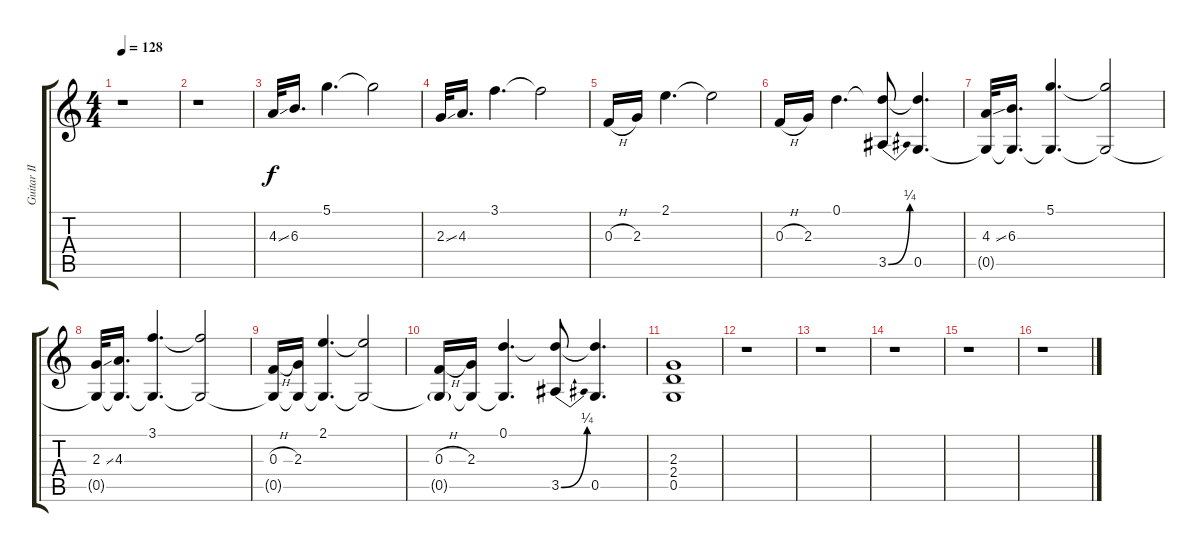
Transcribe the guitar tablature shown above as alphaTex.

\track ("Guitar II (D-G-C-F-A-D)" "Guitar II ") {instrument electricguitarclean}
\staff {score tabs}
\tuning (D4 A3 F3 C3 G2 D2) {hide}
\ts (4 4)
\tempo 128
\clef g2
\ks c
r.1{dy f instrument electricguitarclean} |
r.1 |
4.3{ss}.32 6.3.16{d} 5.1.4{d} 5.1{t}.2 |
2.3{ss}.32 4.3.16{d} 3.1.4{d} 3.1{t}.2 |
0.3{h}.16 2.3.16 2.1.4{d} 2.1{t}.2 |
0.3{h}.16 2.3.16 0.1.4{d} (0.1{t} 3.5{be (bend 0 0 60 1)}).8 (0.1{t} 0.5).4{d} |
(4.3{ss} 0.5{t}).32 (6.3 0.5{t}).16{d} (5.1 0.5{t}).4{d} (5.1{t} 0.5{t}).2 |
(2.3{ss} 0.5{t}).32 (4.3 0.5{t}).16{d} (3.1 0.5{t}).4{d} (3.1{t} 0.5{t}).2 |
(0.3{h} 0.5{t}).16 (2.3 0.5{t}).16 (2.1 0.5{t}).4{d} (2.1{t} 0.5{t}).2 |
(0.3{h} 0.5{g t}).16 (2.3 0.5{t}).16 (0.1 0.5{t}).4{d} (0.1{t} 3.5{be (bend 0 0 60 1)}).8 (0.1{t} 0.5).4{d} |
(2.3 2.4 0.5).1 |
r.1 |
r.1 |
r.1 |
r.1 |
r.1
